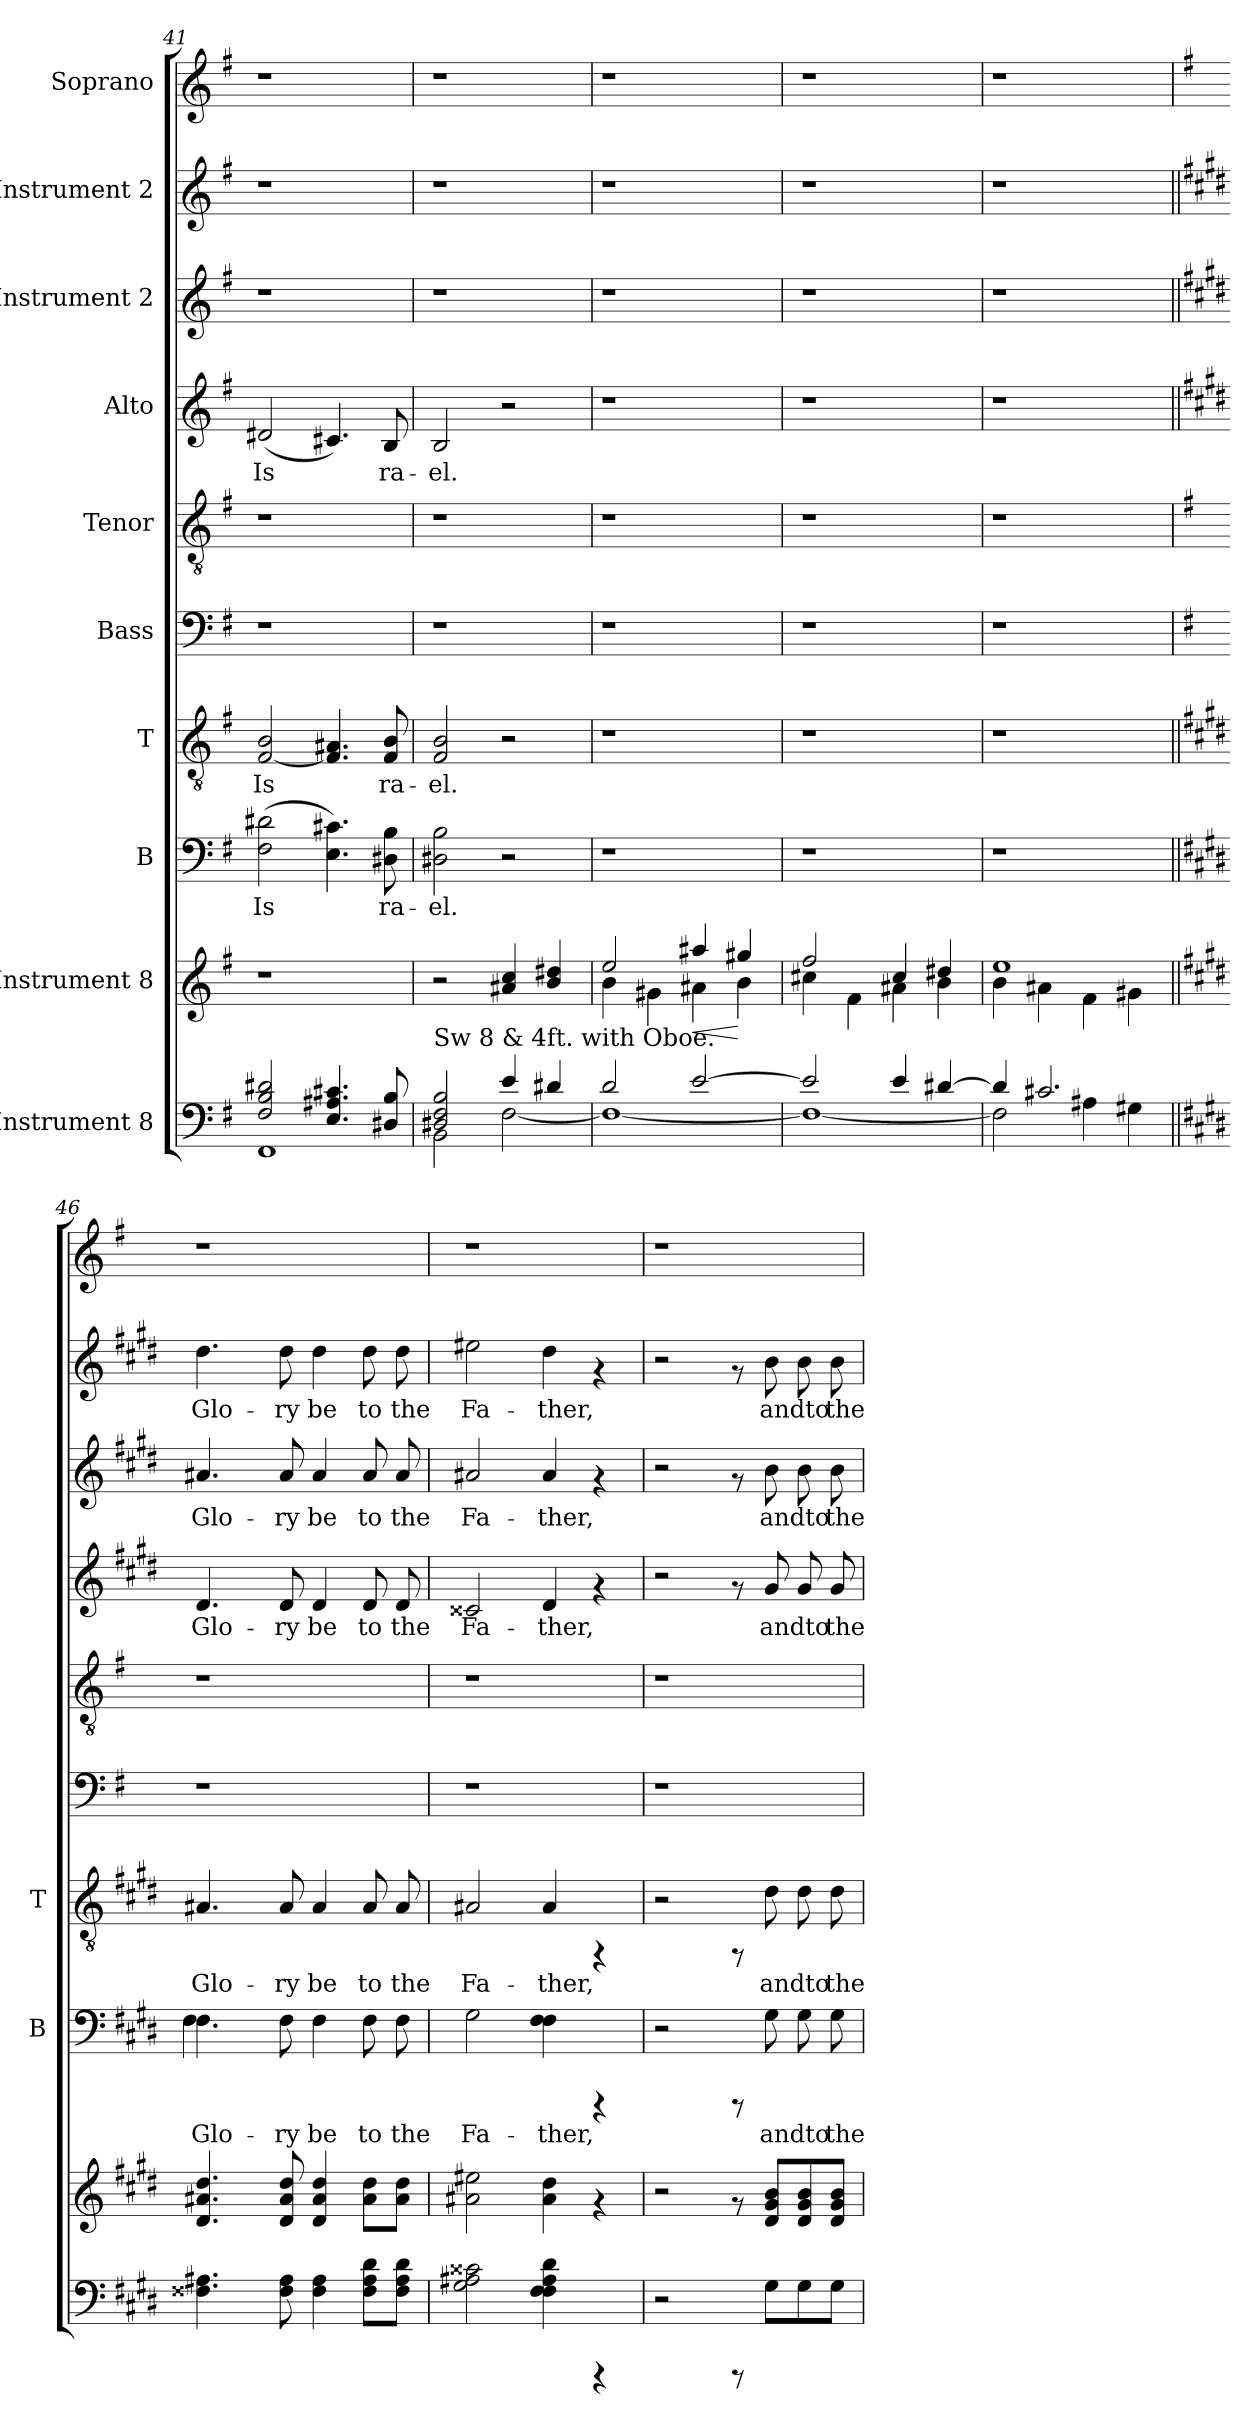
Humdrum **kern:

**kern	**kern	**dynam	**kern	**text	**kern	**text	**kern	**kern	**kern	**text	**kern	**text	**kern	**text	**kern
*part10	*part9	*part9	*part8	*part8	*part7	*part7	*part6	*part5	*part4	*part4	*part3	*part3	*part2	*part2	*part1
*staff10	*staff9	*staff9	*staff8	*staff8	*staff7	*staff7	*staff6	*staff5	*staff4	*staff4	*staff3	*staff3	*staff2	*staff2	*staff1
*I"Instrument 8	*I"Instrument 8	*	*I"B	*	*I"T	*	*I"Bass	*I"Tenor	*I"Alto	*	*I"Instrument 2	*	*I"Instrument 2	*	*I"Soprano
*	*	*	*I'B	*	*I'T	*	*	*	*	*	*	*	*	*	*
!!LO:PB:g=z
*clefF4	*clefG2	*	*clefF4	*	*clefGv2	*	*clefF4	*clefGv2	*clefG2	*	*clefG2	*	*clefG2	*	*clefG2
*k[f#]	*k[f#]	*	*k[f#]	*	*k[f#]	*	*k[f#]	*k[f#]	*k[f#]	*	*k[f#]	*	*k[f#]	*	*k[f#]
*G:	*G:	*	*G:	*	*G:	*	*G:	*G:	*G:	*	*G:	*	*G:	*	*G:
=41	=41	=41	=41	=41	=41	=41	=41	=41	=41	=41	=41	=41	=41	=41	=41
*^	*	*	*	*	*	*	*	*	*	*	*	*	*	*	*
!	!	!	!	!	!LO:LY:b:cj	!	!LO:LY:b:cj	!	!	!	!LO:LY:b:rj	!	!	!	!	!
2B/ 2F#/ 2d#X/	1FF#	1r	.	(>2d#X\ 2F#\	Is	2B/ [<2F#/	Is	1r	1r	(<2d#X/	Is	1r	.	1r	.	1r
!	!	!	!	!	!LO:LY:b:cj	!	!LO:LY:b:cj	!	!	!	!LO:LY:b:rj	!	!	!	!	!
4.c#X/ 4.A#X/ 4.E/	.	.	.	4.c#X\ 4.E\)	.	4.A#X/ 4.F#/]	.	.	.	4.c#X/)	.	.	.	.	.	.
!	!	!	!	!	!LO:LY:b:cj	!	!LO:LY:b:cj	!	!	!	!LO:LY:b:rj	!	!	!	!	!
8D#X/ 8B/	.	.	.	8B\ 8D#X\	ra-	8B/ 8F#/	ra-	.	.	8B/	ra-	.	.	.	.	.
=42	=42	=42	=42	=42	=42	=42	=42	=42	=42	=42	=42	=42	=42	=42	=42	=42
!	!	!LO:TX:b:t=Sw 8 & 4ft. with Oboe.	!	!	!	!	!	!	!	!	!	!	!	!	!	!
!	!	!	!	!	!LO:LY:b:cj	!	!LO:LY:b:cj	!	!	!	!LO:LY:b:rj	!	!	!	!	!
2F#/ 2D#X/ 2B/	2BB\	2r	.	2B\ 2D#X\	-el.	2B/ 2F#/	-el.	1r	1r	2B/	-el.	1r	.	1r	.	1r
4e/	[<2F#\	4cc/ 4a#X/	.	2r	.	2r	.	.	.	2r	.	.	.	.	.	.
4d#X/	.	4dd#X/ 4b/	.	.	.	.	.	.	.	.	.	.	.	.	.	.
=43	=43	=43	=43	=43	=43	=43	=43	=43	=43	=43	=43	=43	=43	=43	=43	=43
*	*	*^	*	*	*	*	*	*	*	*	*	*	*	*	*	*
2d/	1F#_<	2ee/	4b\	.	1r	.	1r	.	1r	1r	1r	.	1r	.	1r	.	1r
.	.	.	4g#X\	.	.	.	.	.	.	.	.	.	.	.	.	.	.
!	!	!	!	!LO:HP:b	!	!	!	!	!	!	!	!	!	!	!	!	!
[>2e/	.	4aa#X/	4a#X\	<	.	.	.	.	.	.	.	.	.	.	.	.	.
.	.	4gg#X/	4b\	[	.	.	.	.	.	.	.	.	.	.	.	.	.
=44	=44	=44	=44	=44	=44	=44	=44	=44	=44	=44	=44	=44	=44	=44	=44	=44	=44
2e/]	1F#_<	2ff#/	4cc#X\	.	1r	.	1r	.	1r	1r	1r	.	1r	.	1r	.	1r
.	.	.	4f#\	.	.	.	.	.	.	.	.	.	.	.	.	.	.
4e/	.	4cc#/	4a#X\	.	.	.	.	.	.	.	.	.	.	.	.	.	.
[>4d#X/	.	4dd#X/	4b\	.	.	.	.	.	.	.	.	.	.	.	.	.	.
=45	=45	=45	=45	=45	=45	=45	=45	=45	=45	=45	=45	=45	=45	=45	=45	=45	=45
4d#/]	2F#\]	1ee	4b\	.	1r	.	1r	.	1r	1r	1r	.	1r	.	1r	.	1r
2.c#X/	.	.	4a#X\	.	.	.	.	.	.	.	.	.	.	.	.	.	.
.	4A#X\	.	4f#\	.	.	.	.	.	.	.	.	.	.	.	.	.	.
.	4G#X\	.	4g#X\	.	.	.	.	.	.	.	.	.	.	.	.	.	.
*v	*v	*	*	*	*	*	*	*	*	*	*	*	*	*	*	*	*
*	*v	*v	*	*	*	*	*	*	*	*	*	*	*	*	*	*
=46||	=46||	=46	=46||	=46	=46||	=46	=46	=46	=46||	=46	=46||	=46	=46||	=46	=46
*k[f#c#g#d#]	*k[f#c#g#d#]	*	*k[f#c#g#d#]	*	*k[f#c#g#d#]	*	*	*	*k[f#c#g#d#]	*	*k[f#c#g#d#]	*	*k[f#c#g#d#]	*	*
*E:	*E:	*	*E:	*	*E:	*	*	*	*E:	*	*E:	*	*E:	*	*
*^	*^	*	*^	*	*	*	*	*	*	*	*	*	*	*	*
!	!	!	!	!	!	!	!LO:LY:b:cj	!	!LO:LY:b:cj	!	!	!	!LO:LY:b:rj	!	!LO:LY:b:cj	!	!LO:LY:b:cj	!
*v	*v	*	*	*	*	*	*	*	*	*	*	*	*	*	*	*	*	*
*	*v	*v	*	*	*	*	*	*	*	*	*	*	*	*	*	*	*
4.A#X\ 4.F##X\	4.dd#/ 4.a#X/ 4.d#/	.	4.F#\	4F#\	Glo-	4.A#X/	Glo-	1r	1r	4.d#/	Glo-	4.a#X/	Glo-	4.dd#\	Glo-	1r
.	.	.	.	2.ryy	.	.	.	.	.	.	.	.	.	.	.	.
!	!	!	!	!	!LO:LY:b:cj	!	!LO:LY:b:cj	!	!	!	!LO:LY:b:rj	!	!LO:LY:b:cj	!	!LO:LY:b:cj	!
8A#\ 8F##\	8a#/ 8d#/ 8dd#/	.	8F#\	.	-ry	8A#/	-ry	.	.	8d#/	-ry	8a#/	-ry	8dd#\	-ry	.
!	!	!	!	!	!LO:LY:b:cj	!	!LO:LY:b:cj	!	!	!	!LO:LY:b:rj	!	!LO:LY:b:cj	!	!LO:LY:b:cj	!
4F##\ 4A#\	4dd#/ 4d#/ 4a#/	.	4F#\	.	be	4A#/	be	.	.	4d#/	be	4a#/	be	4dd#\	be	.
!	!	!	!	!	!LO:LY:b:cj	!	!LO:LY:b:cj	!	!	!	!LO:LY:b:rj	!	!LO:LY:b:cj	!	!LO:LY:b:cj	!
8A#\ 8F##\ 8d#\L	8a#\ 8dd#\L	.	8F#\	.	to	8A#/	to	.	.	8d#/	to	8a#/	to	8dd#\	to	.
!	!	!	!	!	!LO:LY:b:cj	!	!LO:LY:b:cj	!	!	!	!LO:LY:b:rj	!	!LO:LY:b:cj	!	!LO:LY:b:cj	!
8d#\ 8A#\ 8F##\J	8dd#\ 8a#\J	.	8F#\	.	the	8A#/	the	.	.	8d#/	the	8a#/	the	8dd#\	the	.
*	*	*	*v	*v	*	*	*	*	*	*	*	*	*	*	*	*
!!LO:PB:g=z
=47	=47	=47	=47	=47	=47	=47	=47	=47	=47	=47	=47	=47	=47	=47	=47
!	!	!	!	!LO:LY:b:cj	!	!LO:LY:b:cj	!	!	!	!LO:LY:b:rj	!	!LO:LY:b:cj	!	!LO:LY:b:cj	!
2c##X\ 2G#\ 2A#X\	2ee#X\ 2a#X\	.	2G#\	Fa-	2A#X/	Fa-	1r	1r	2c##X/	Fa-	2a#X/	Fa-	2ee#X\	Fa-	1r
!	!	!	!	!LO:LY:b:cj	!	!LO:LY:b:cj	!	!	!	!LO:LY:b:rj	!	!LO:LY:b:cj	!	!LO:LY:b:cj	!
4d#\ 4F#\ 4F#\ 4A#\	4dd#\ 4a#\	.	4F#\ 4F#\	-ther,	4A#/	-ther,	.	.	4d#/	-ther,	4a#/	-ther,	4dd#\	-ther,	.
4rCCC	4rf	.	4rCCC	.	4rFF	.	.	.	4rf	.	4rf	.	4rf	.	.
=48	=48	=48	=48	=48	=48	=48	=48	=48	=48	=48	=48	=48	=48	=48	=48
2r	2r	.	2r	.	2r	.	1r	1r	2r	.	2r	.	2r	.	1r
8rCCC	8rf	.	8rCCC	.	8rFF	.	.	.	8rf	.	8rf	.	8rf	.	.
!	!	!	!	!LO:LY:b:cj	!	!LO:LY:b:cj	!	!	!	!LO:LY:b:rj	!	!LO:LY:b:cj	!	!LO:LY:b:cj	!
8G#\L	8g#/ 8d#/ 8b/L	.	8G#\	andto	8d#\	andto	.	.	8g#/	andto	8b\	andto	8b\	andto	.
!	!	!	!	!LO:LY:b:cj	!	!LO:LY:b:cj	!	!	!	!LO:LY:b:rj	!	!LO:LY:b:cj	!	!LO:LY:b:cj	!
8G#\	8g#/ 8d#/ 8b/	.	8G#\	.	8d#\	.	.	.	8g#/	.	8b\	.	8b\	.	.
!	!	!	!	!LO:LY:b:cj	!	!LO:LY:b:cj	!	!	!	!LO:LY:b:rj	!	!LO:LY:b:cj	!	!LO:LY:b:cj	!
8G#\J	8b/ 8g#/ 8d#/J	.	8G#\	the	8d#\	the	.	.	8g#/	the	8b\	the	8b\	the	.
=	=	=	=	=	=	=	=	=	=	=	=	=	=	=	=
*-	*-	*-	*-	*-	*-	*-	*-	*-	*-	*-	*-	*-	*-	*-	*-
